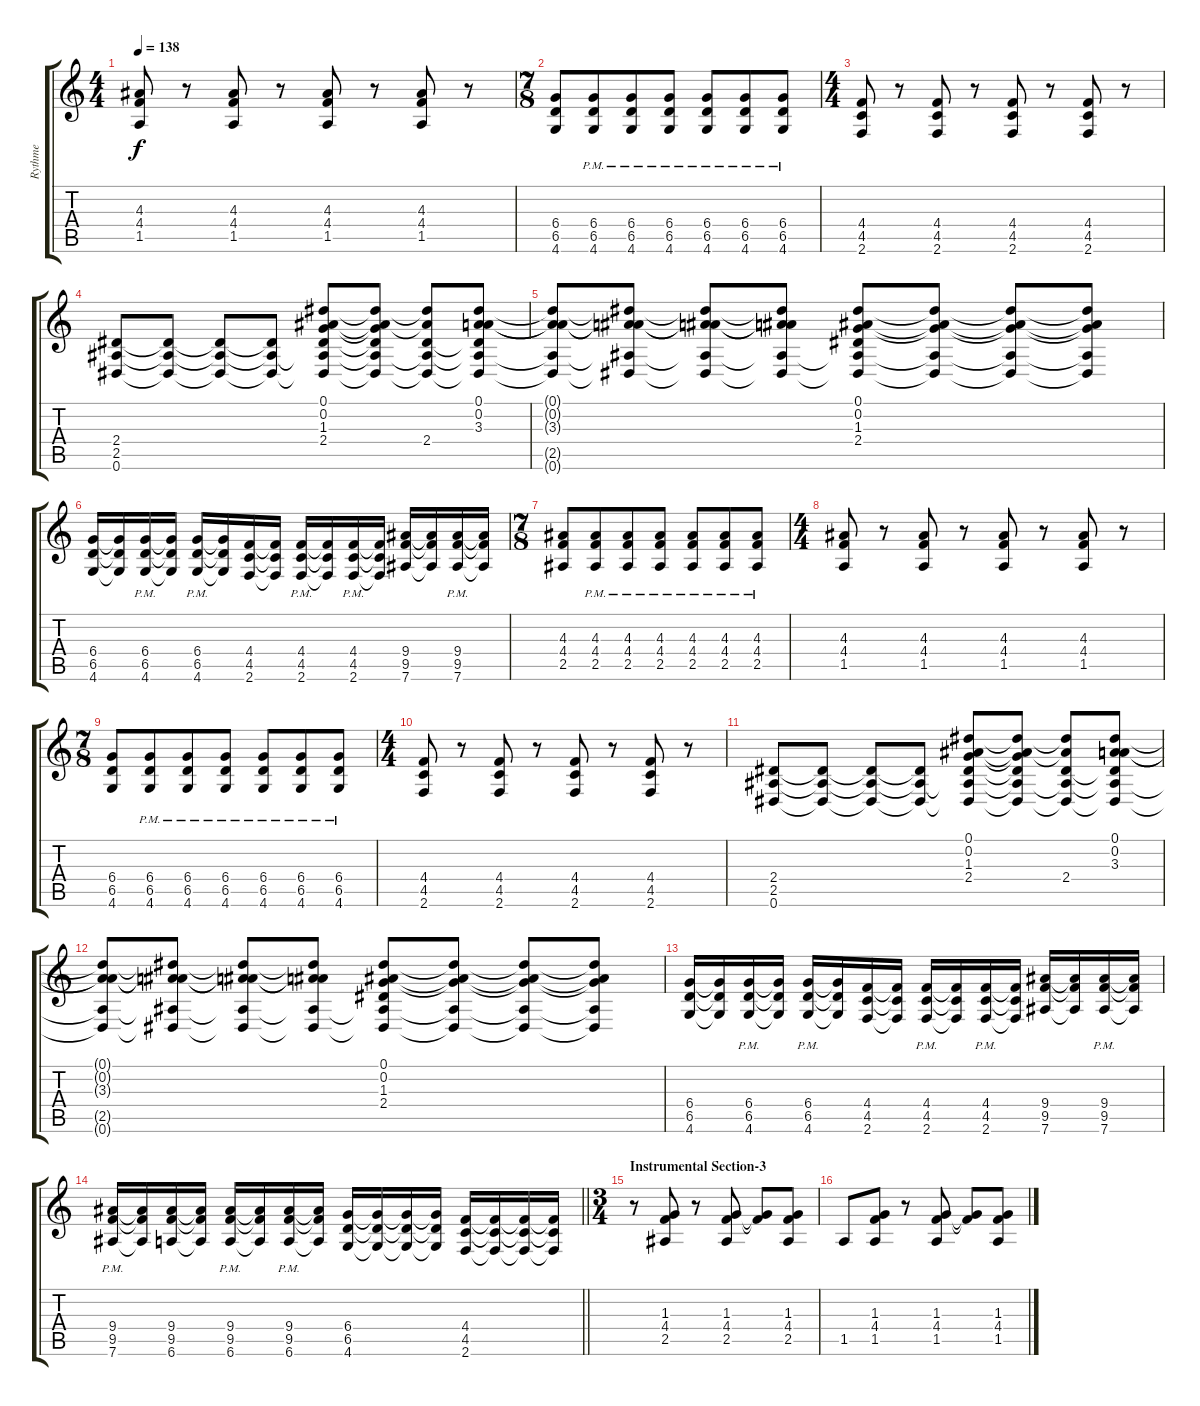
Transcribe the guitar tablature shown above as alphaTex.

\track ("Rythme" "Rythme") {instrument electricguitarclean}
\staff {score tabs}
\tuning (Eb4 Bb3 Gb3 Db3 Ab2 Eb2) {hide}
\ts (4 4)
\tempo 138
\clef g2
\ks c
(4.3 4.4 1.5).8{dy f} r.8 (4.3 4.4 1.5).8 r.8 (4.3 4.4 1.5).8 r.8 (4.3 4.4 1.5).8 r.8 |
\ts (7 8)
(6.4 6.5 4.6).8 (6.4{pm} 6.5{pm} 4.6{pm}).8 (6.4{pm} 6.5{pm} 4.6{pm}).8 (6.4{pm} 6.5{pm} 4.6{pm}).8 (6.4{pm} 6.5{pm} 4.6{pm}).8 (6.4{pm} 6.5{pm} 4.6{pm}).8 (6.4{pm} 6.5{pm} 4.6{pm}).8 |
\ts (4 4)
(4.4 4.5 2.6).8 r.8 (4.4 4.5 2.6).8 r.8 (4.4 4.5 2.6).8 r.8 (4.4 4.5 2.6).8 r.8 |
(2.4 2.5 0.6).8 (2.4{t} 2.5{t} 0.6{t}).8 (2.4{t} 2.5{t} 0.6{t}).8 (2.4{t} 2.5{t} 0.6{t}).8 (0.1 0.2 1.3 2.4 2.5{t} 0.6{t}).8 (0.1{t} 0.2{t} 1.3{t} 2.4{t} 2.5{t} 0.6{t}).8 (0.1{t} 0.2{t} 2.4 2.5{t} 0.6{t}).8 (0.1 0.2 3.3 2.4{t} 2.5{t} 0.6{t}).8 |
(0.1{t} 0.2{t} 3.3{t} 2.5{t} 0.6{t}).8 (0.1{t} 0.2{t} 3.3{t} 2.5{t} 0.6{t}).8 (0.1{t} 0.2{t} 3.3{t} 2.5{t} 0.6{t}).8 (0.1{t} 0.2{t} 3.3{t} 2.5{t} 0.6{t}).8 (0.1 0.2 1.3 2.4 2.5{t} 0.6{t}).8 (0.1{t} 0.2{t} 1.3{t} 2.5{t} 0.6{t}).8 (0.1{t} 0.2{t} 1.3{t} 2.5{t} 0.6{t}).8 (0.1{t} 0.2{t} 1.3{t} 2.5{t} 0.6{t}).8 |
(6.4 6.5 4.6).16 (6.4{t} 6.5{t} 4.6{t}).16 (6.4{pm} 6.5{pm} 4.6{pm}).16 (6.4{t} 6.5{t} 4.6{t}).16 (6.4{pm} 6.5{pm} 4.6{pm}).16 (6.4{t} 6.5{t} 4.6{t}).16 (4.4 4.5 2.6).16 (4.4{t} 4.5{t} 2.6{t}).16 (4.4{pm} 4.5{pm} 2.6{pm}).16 (4.4{t} 4.5{t} 2.6{t}).16 (4.4{pm} 4.5{pm} 2.6{pm}).16 (4.4{t} 4.5{t} 2.6{t}).16 (9.4 9.5 7.6).16 (9.4{t} 9.5{t} 7.6{t}).16 (9.4{pm} 9.5{pm} 7.6{pm}).16 (9.4{t} 9.5{t} 7.6{t}).16 |
\ts (7 8)
(4.3 4.4 2.5).8 (4.3{pm} 4.4{pm} 2.5{pm}).8 (4.3{pm} 4.4{pm} 2.5{pm}).8 (4.3{pm} 4.4{pm} 2.5{pm}).8 (4.3{pm} 4.4{pm} 2.5{pm}).8 (4.3{pm} 4.4{pm} 2.5{pm}).8 (4.3{pm} 4.4{pm} 2.5{pm}).8 |
\ts (4 4)
(4.3 4.4 1.5).8 r.8 (4.3 4.4 1.5).8 r.8 (4.3 4.4 1.5).8 r.8 (4.3 4.4 1.5).8 r.8 |
\ts (7 8)
(6.4 6.5 4.6).8 (6.4{pm} 6.5{pm} 4.6{pm}).8 (6.4{pm} 6.5{pm} 4.6{pm}).8 (6.4{pm} 6.5{pm} 4.6{pm}).8 (6.4{pm} 6.5{pm} 4.6{pm}).8 (6.4{pm} 6.5{pm} 4.6{pm}).8 (6.4{pm} 6.5{pm} 4.6{pm}).8 |
\ts (4 4)
(4.4 4.5 2.6).8 r.8 (4.4 4.5 2.6).8 r.8 (4.4 4.5 2.6).8 r.8 (4.4 4.5 2.6).8 r.8 |
(2.4 2.5 0.6).8 (2.4{t} 2.5{t} 0.6{t}).8 (2.4{t} 2.5{t} 0.6{t}).8 (2.4{t} 2.5{t} 0.6{t}).8 (0.1 0.2 1.3 2.4 2.5{t} 0.6{t}).8 (0.1{t} 0.2{t} 1.3{t} 2.4{t} 2.5{t} 0.6{t}).8 (0.1{t} 0.2{t} 2.4 2.5{t} 0.6{t}).8 (0.1 0.2 3.3 2.4{t} 2.5{t} 0.6{t}).8 |
(0.1{t} 0.2{t} 3.3{t} 2.5{t} 0.6{t}).8 (0.1{t} 0.2{t} 3.3{t} 2.5{t} 0.6{t}).8 (0.1{t} 0.2{t} 3.3{t} 2.5{t} 0.6{t}).8 (0.1{t} 0.2{t} 3.3{t} 2.5{t} 0.6{t}).8 (0.1 0.2 1.3 2.4 2.5{t} 0.6{t}).8 (0.1{t} 0.2{t} 1.3{t} 2.5{t} 0.6{t}).8 (0.1{t} 0.2{t} 1.3{t} 2.5{t} 0.6{t}).8 (0.1{t} 0.2{t} 1.3{t} 2.5{t} 0.6{t}).8 |
(6.4 6.5 4.6).16 (6.4{t} 6.5{t} 4.6{t}).16 (6.4{pm} 6.5{pm} 4.6{pm}).16 (6.4{t} 6.5{t} 4.6{t}).16 (6.4{pm} 6.5{pm} 4.6{pm}).16 (6.4{t} 6.5{t} 4.6{t}).16 (4.4 4.5 2.6).16 (4.4{t} 4.5{t} 2.6{t}).16 (4.4{pm} 4.5{pm} 2.6{pm}).16 (4.4{t} 4.5{t} 2.6{t}).16 (4.4{pm} 4.5{pm} 2.6{pm}).16 (4.4{t} 4.5{t} 2.6{t}).16 (9.4 9.5 7.6).16 (9.4{t} 9.5{t} 7.6{t}).16 (9.4{pm} 9.5{pm} 7.6{pm}).16 (9.4{t} 9.5{t} 7.6{t}).16 |
\barLineRight lightlight
(9.4{pm} 9.5{pm} 7.6{pm}).16 (9.4{t} 9.5{t} 7.6{t}).16 (9.4 9.5 6.6).16 (9.4{t} 9.5{t} 6.6{t}).16 (9.4{pm} 9.5{pm} 6.6{pm}).16 (9.4{t} 9.5{t} 6.6{t}).16 (9.4{pm} 9.5{pm} 6.6{pm}).16 (9.4{t} 9.5{t} 6.6{t}).16 (6.4 6.5 4.6).16 (6.4{t} 6.5{t} 4.6{t}).16 (6.4{t} 6.5{t} 4.6{t}).16 (6.4{t} 6.5{t} 4.6{t}).16 (4.4 4.5 2.6).16 (4.4{t} 4.5{t} 2.6{t}).16 (4.4{t} 4.5{t} 2.6{t}).16 (4.4{t} 4.5{t} 2.6{t}).16 |
\ts (3 4)
\section ("" "Instrumental Section-3")
r.8 (1.3 4.4 2.5).8 r.8 (1.3 4.4 2.5).8 (1.3{t} 4.4{t}).8 (1.3 4.4 2.5).8 |
1.5.8 (1.3 4.4 1.5).8 r.8 (1.3 4.4 1.5).8 (1.3{t} 4.4{t}).8 (1.3 4.4 1.5).8
